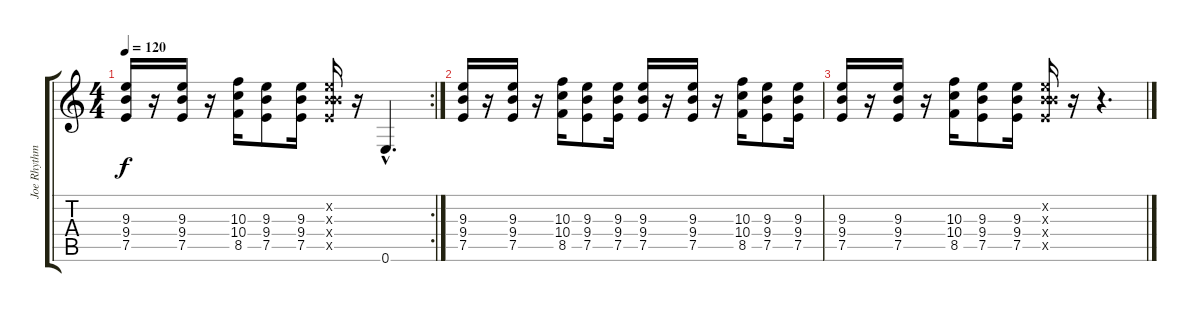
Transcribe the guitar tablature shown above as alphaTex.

\track ("Joe Rhythm" "Joe Rhythm") {instrument electricguitarclean}
\staff {score tabs}
\tuning (E4 B3 G3 D3 A2 E2) {hide}
\rc 2
\ts (4 4)
\tempo 120
\clef g2
\ks c
(9.3 9.4 7.5).16{dy f} r.16 (9.3 9.4 7.5).16 r.16 (10.3 10.4 8.5).16 (9.3 9.4 7.5).8 (9.3 9.4 7.5).16 (0.2{x} 9.3{x} 9.4{x} 7.5{x}).16 r.16 0.6{hac}.4{d} |
(9.3 9.4 7.5).16 r.16 (9.3 9.4 7.5).16 r.16 (10.3 10.4 8.5).16 (9.3 9.4 7.5).8 (9.3 9.4 7.5).16 (9.3 9.4 7.5).16 r.16 (9.3 9.4 7.5).16 r.16 (10.3 10.4 8.5).16 (9.3 9.4 7.5).8 (9.3 9.4 7.5).16 |
(9.3 9.4 7.5).16 r.16 (9.3 9.4 7.5).16 r.16 (10.3 10.4 8.5).16 (9.3 9.4 7.5).8 (9.3 9.4 7.5).16 (0.2{x} 9.3{x} 9.4{x} 7.5{x}).16 r.16 r.4{d}
